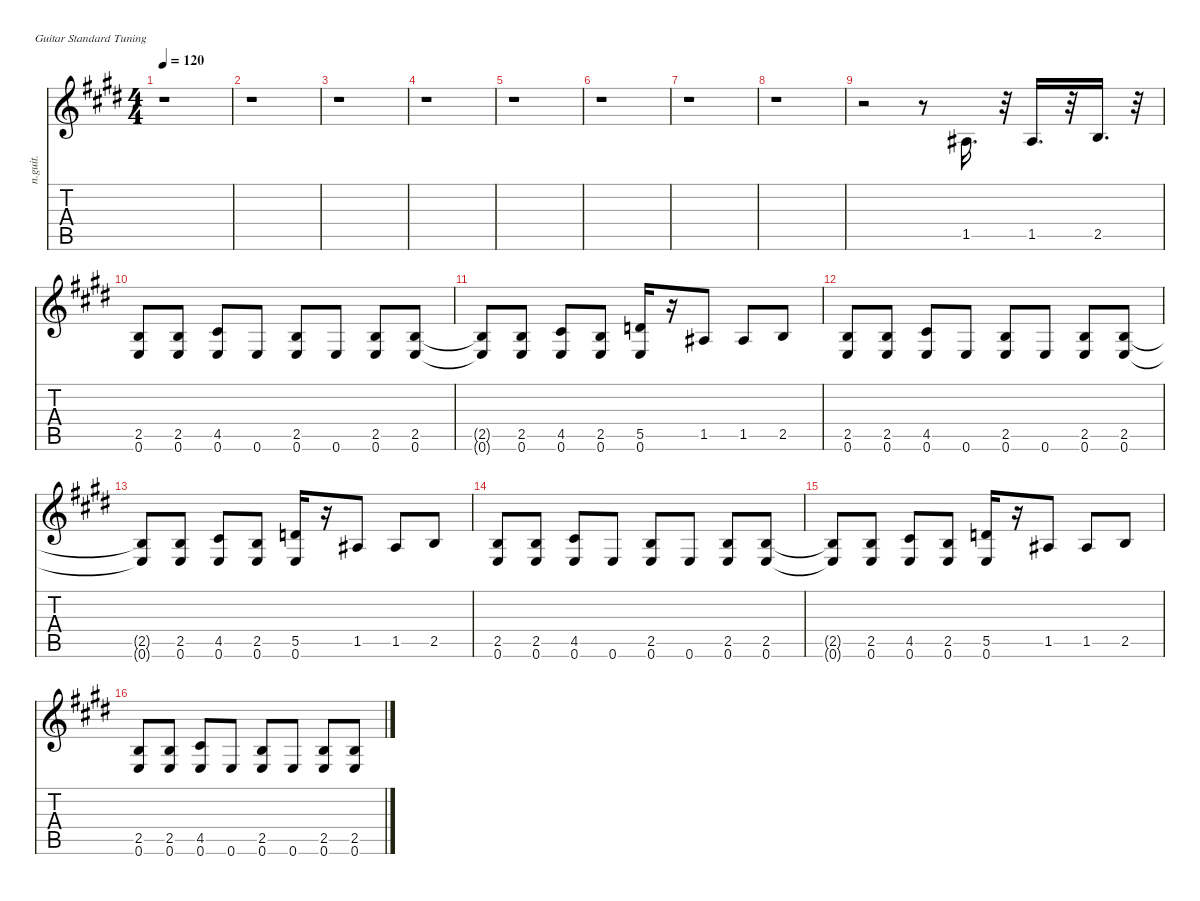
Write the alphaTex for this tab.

\defaultSystemsLayout 4
\hideDynamics
\bracketExtendMode nobrackets
\track ("Guitar2" "n.guit.") {instrument acousticguitarnylon}
\staff {score tabs}
\tuning (E4 B3 G3 D3 A2 E2)
\ts (4 4)
\tempo 120
\clef g2
\ks e
r.1{dy mf instrument acousticguitarnylon beam Down} |
r.1{beam Down} |
r.1{beam Down} |
r.1{beam Down} |
r.1{beam Down} |
r.1{beam Down} |
r.1{beam Down} |
r.1{beam Down} |
r.2{beam Down} r.8{beam Down} 1.5{acc #}.16{d beam Up} r.32{beam Down} 1.5{acc #}.16{d beam Up} r.32{beam Up} 2.5{acc forcenatural}.16{d dy f beam Up} r.32{beam Down} |
(2.5{acc forcenatural} 0.6{acc forcenatural}).8{dy mf beam Up} (2.5{acc forcenatural} 0.6{acc forcenatural}).8{dy mp beam Up} (4.5{acc #} 0.6{acc forcenatural}).8{dy mf beam Up} 0.6{acc forcenatural}.8{dy f beam Up} (2.5{acc forcenatural} 0.6{acc forcenatural}).8{dy mf beam Up} 0.6{acc forcenatural}.8{dy f beam Up} (2.5{acc forcenatural} 0.6{acc forcenatural}).8{dy mf beam Up} (2.5{acc forcenatural} 0.6{acc forcenatural}).8{beam Up} |
(2.5{t acc forcenatural} 0.6{t acc forcenatural}).8{dy f beam Up} (2.5{acc forcenatural} 0.6{acc forcenatural}).8{dy mf beam Up} (4.5{acc #} 0.6{acc forcenatural}).8{beam Up} (2.5{acc forcenatural} 0.6{acc forcenatural}).8{beam Up} (5.5{acc forcenatural} 0.6{acc forcenatural}).16{dy f beam Up} r.16{beam Up} 1.5{acc #}.8{beam Up} 1.5{acc #}.8{beam Up} 2.5{acc forcenatural}.8{beam Up} |
(2.5{acc forcenatural} 0.6{acc forcenatural}).8{dy mf beam Up} (2.5{acc forcenatural} 0.6{acc forcenatural}).8{dy mp beam Up} (4.5{acc #} 0.6{acc forcenatural}).8{dy mf beam Up} 0.6{acc forcenatural}.8{dy f beam Up} (2.5{acc forcenatural} 0.6{acc forcenatural}).8{dy mf beam Up} 0.6{acc forcenatural}.8{dy f beam Up} (2.5{acc forcenatural} 0.6{acc forcenatural}).8{dy mf beam Up} (2.5{acc forcenatural} 0.6{acc forcenatural}).8{beam Up} |
(2.5{t acc forcenatural} 0.6{t acc forcenatural}).8{dy f beam Up} (2.5{acc forcenatural} 0.6{acc forcenatural}).8{dy mf beam Up} (4.5{acc #} 0.6{acc forcenatural}).8{beam Up} (2.5{acc forcenatural} 0.6{acc forcenatural}).8{beam Up} (5.5{acc forcenatural} 0.6{acc forcenatural}).16{dy f beam Up} r.16{beam Up} 1.5{acc #}.8{beam Up} 1.5{acc #}.8{beam Up} 2.5{acc forcenatural}.8{beam Up} |
(2.5{acc forcenatural} 0.6{acc forcenatural}).8{dy mf beam Up} (2.5{acc forcenatural} 0.6{acc forcenatural}).8{dy mp beam Up} (4.5{acc #} 0.6{acc forcenatural}).8{dy mf beam Up} 0.6{acc forcenatural}.8{dy f beam Up} (2.5{acc forcenatural} 0.6{acc forcenatural}).8{dy mf beam Up} 0.6{acc forcenatural}.8{dy f beam Up} (2.5{acc forcenatural} 0.6{acc forcenatural}).8{dy mf beam Up} (2.5{acc forcenatural} 0.6{acc forcenatural}).8{beam Up} |
(2.5{t acc forcenatural} 0.6{t acc forcenatural}).8{dy f beam Up} (2.5{acc forcenatural} 0.6{acc forcenatural}).8{dy mf beam Up} (4.5{acc #} 0.6{acc forcenatural}).8{beam Up} (2.5{acc forcenatural} 0.6{acc forcenatural}).8{beam Up} (5.5{acc forcenatural} 0.6{acc forcenatural}).16{dy f beam Up} r.16{beam Up} 1.5{acc #}.8{beam Up} 1.5{acc #}.8{beam Up} 2.5{acc forcenatural}.8{beam Up} |
(2.5{acc forcenatural} 0.6{acc forcenatural}).8{dy mf beam Up} (2.5{acc forcenatural} 0.6{acc forcenatural}).8{dy mp beam Up} (4.5{acc #} 0.6{acc forcenatural}).8{dy mf beam Up} 0.6{acc forcenatural}.8{dy f beam Up} (2.5{acc forcenatural} 0.6{acc forcenatural}).8{dy mf beam Up} 0.6{acc forcenatural}.8{dy f beam Up} (2.5{acc forcenatural} 0.6{acc forcenatural}).8{dy mf beam Up} (2.5{acc forcenatural} 0.6{acc forcenatural}).8{beam Up}
